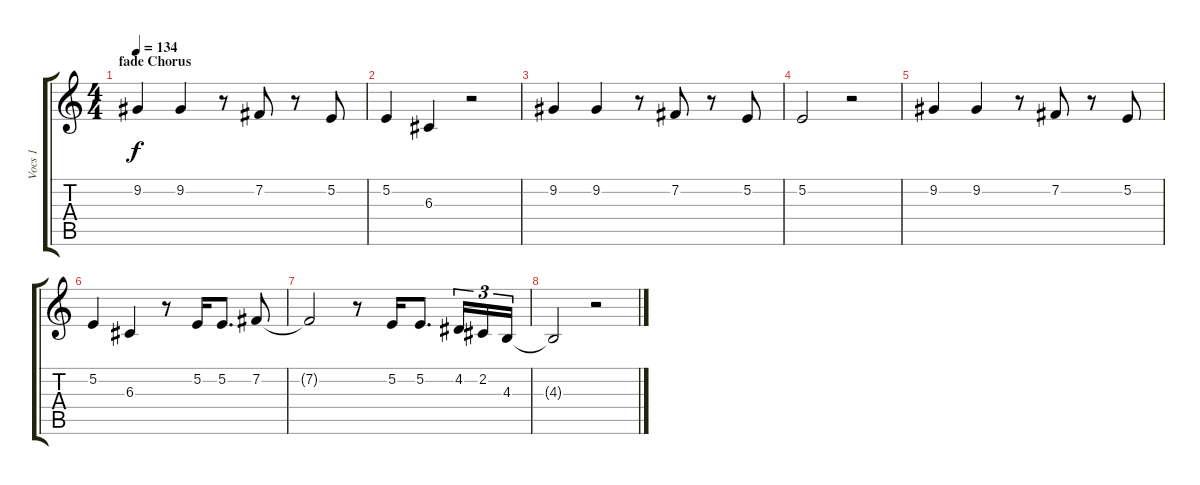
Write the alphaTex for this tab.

\track ("Vocs 1" "Vocs 1") {instrument flute}
\staff {score tabs}
\tuning (E4 B3 G3 D3 A2 E2) {hide}
\ts (4 4)
\section ("" "fade Chorus")
\tempo 134
\clef g2
\ks c
9.2.4{dy f} 9.2.4 r.8 7.2.8 r.8 5.2.8 |
5.2.4 6.3.4 r.2 |
9.2.4 9.2.4 r.8 7.2.8 r.8 5.2.8 |
5.2.2 r.2 |
9.2.4 9.2.4 r.8 7.2.8 r.8 5.2.8 |
5.2.4 6.3.4 r.8 5.2.16 5.2.8{d} 7.2.8 |
7.2{t}.2 r.8 5.2.16 5.2.8{d} 4.2.16{tu (3 2)} 2.2.16{tu (3 2)} 4.3.16{tu (3 2)} |
4.3{t}.2 r.2
